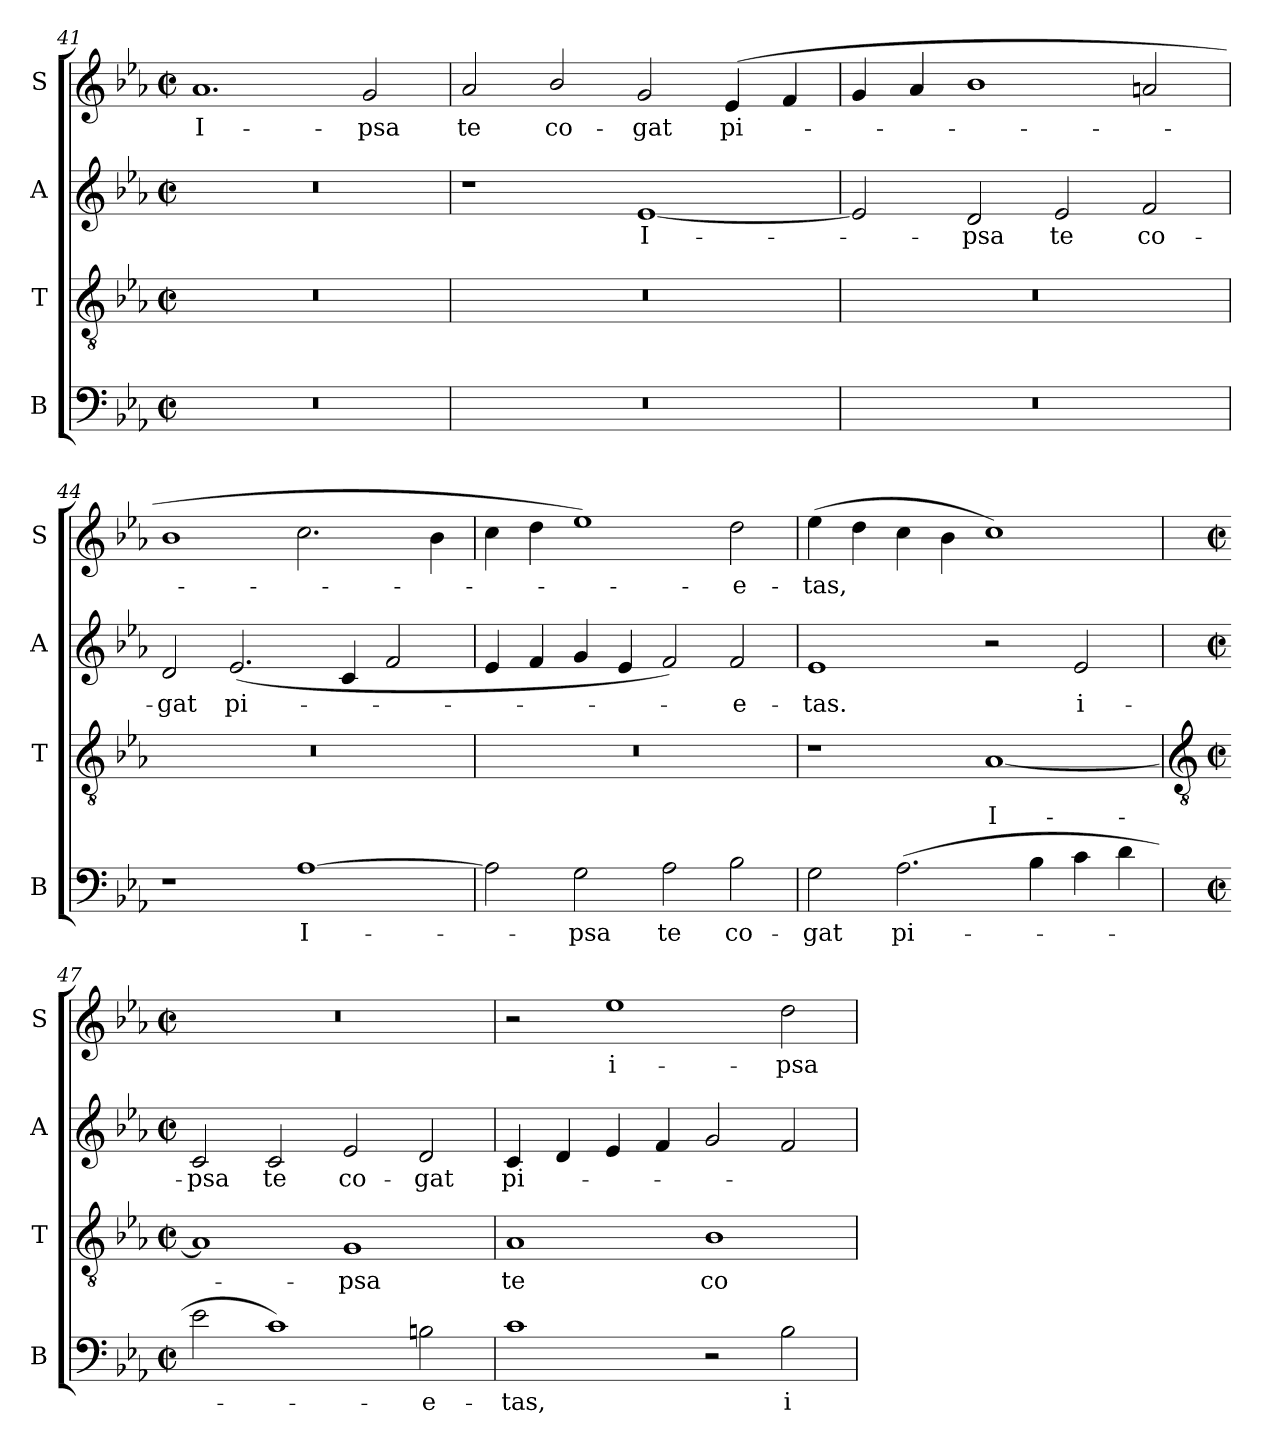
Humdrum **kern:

**kern	**text	**kern	**text	**kern	**text	**kern	**text
*part4	*part4	*part3	*part3	*part2	*part2	*part1	*part1
*staff4	*staff4	*staff3	*staff3	*staff2	*staff2	*staff1	*staff1
*I"B	*	*I"T	*	*I"A	*	*I"S	*
*I'B	*	*I'T	*	*I'A	*	*I'S	*
!!LO:LB:g=z
*clefF4	*	*clefGv2	*	*clefG2	*	*clefG2	*
*k[b-e-a-]	*	*k[b-e-a-]	*	*k[b-e-a-]	*	*k[b-e-a-]	*
*E-:	*	*E-:	*	*E-:	*	*E-:	*
*M4/2	*	*M4/2	*	*M4/2	*	*M4/2	*
*met(c|)	*	*met(c|)	*	*met(c|)	*	*met(c|)	*
=41	=41	=41	=41	=41	=41	=41	=41
!	!	!	!	!	!	!	!LO:LY:b
0r	.	0r	.	0r	.	1.a-	I-
!	!	!	!	!	!	!	!LO:LY:b
.	.	.	.	.	.	2g	-psa
=42	=42	=42	=42	=42	=42	=42	=42
!	!	!	!	!	!	!	!LO:LY:b
0r	.	0r	.	1r	.	2a-	te
!	!	!	!	!	!	!	!LO:LY:b
.	.	.	.	.	.	2b-/	co-
!	!	!	!	!	!LO:LY:b	!	!LO:LY:b
.	.	.	.	[1e-	I-	2g	-gat
!	!	!	!	!	!	!	!LO:LY:b
.	.	.	.	.	.	(>4e-	pi-
.	.	.	.	.	.	4f	.
=43	=43	=43	=43	=43	=43	=43	=43
0r	.	0r	.	2e-]	.	4g	.
.	.	.	.	.	.	4a-	.
!	!	!	!	!	!LO:LY:b	!	!
.	.	.	.	2d	psa	1b-	.
!	!	!	!	!	!LO:LY:b	!	!
.	.	.	.	2e-	te	.	.
!	!	!	!	!	!LO:LY:b	!	!
.	.	.	.	2f	co-	2an	.
=44	=44	=44	=44	=44	=44	=44	=44
!	!	!	!	!	!LO:LY:b	!	!
1r	.	0r	.	2d	-gat	1b-	.
!	!	!	!	!	!LO:LY:b	!	!
.	.	.	.	(<2.e-	pi-	.	.
!	!LO:LY:b	!	!	!	!	!	!
[1A-	I-	.	.	.	.	2.cc	.
.	.	.	.	4c	.	.	.
.	.	.	.	2f	.	.	.
.	.	.	.	.	.	4b-	.
=45	=45	=45	=45	=45	=45	=45	=45
2A-]	.	0r	.	4e-	.	4cc	.
.	.	.	.	4f	.	4dd	.
!	!LO:LY:b	!	!	!	!	!	!
2G	psa	.	.	4g	.	1ee-)	.
.	.	.	.	4e-	.	.	.
!	!LO:LY:b	!	!	!	!	!	!
2A-	te	.	.	2f)	.	.	.
!	!LO:LY:b	!	!	!	!LO:LY:b	!	!LO:LY:b
2B-	co-	.	.	2f	e-	2dd	-e-
=46	=46	=46	=46	=46	=46	=46	=46
!	!LO:LY:b	!	!	!	!LO:LY:b	!	!LO:LY:b
2G	-gat	1r	.	1e-	-tas.	(>4ee-	-tas,
.	.	.	.	.	.	4dd	.
!	!LO:LY:b	!	!	!	!	!	!
(>2.A-	pi-	.	.	.	.	4cc	.
.	.	.	.	.	.	4b-	.
!	!	!	!LO:LY:b	!	!	!	!
.	.	[1A-	I-	2r	.	1cc)	.
4B-	.	.	.	.	.	.	.
!	!	!	!	!	!LO:LY:b	!	!
4c	.	.	.	2e-	i-	.	.
4d	.	.	.	.	.	.	.
!!LO:LB:g=z
=47	=47	=47	=47	=47	=47	=47	=47
*	*	*clefGv2	*	*	*	*	*
*M4/2	*	*M4/2	*	*M4/2	*	*M4/2	*
*met(c|)	*	*met(c|)	*	*met(c|)	*	*met(c|)	*
!	!	!	!	!	!LO:LY:b	!	!
2e-	.	1A-]	.	2c	-psa	0r	.
!	!	!	!	!	!LO:LY:b	!	!
1c)	.	.	.	2c	te	.	.
!	!	!	!LO:LY:b	!	!LO:LY:b	!	!
.	.	1G	psa	2e-	co-	.	.
!	!LO:LY:b	!	!	!	!LO:LY:b	!	!
2Bn	e-	.	.	2d	-gat	.	.
=48	=48	=48	=48	=48	=48	=48	=48
!	!LO:LY:b	!	!LO:LY:b	!	!LO:LY:b	!	!
1c	-tas,	1A-	te	4c	pi-	2r	.
.	.	.	.	4d	.	.	.
!	!	!	!	!	!	!	!LO:LY:b
.	.	.	.	4e-	.	1ee-	i-
.	.	.	.	4f	.	.	.
!	!	!	!LO:LY:b	!	!	!	!
2r	.	1B-	co-	2g	.	.	.
!	!LO:LY:b	!	!	!	!	!	!LO:LY:b
2B-	i-	.	.	2f	.	2dd	-psa
=	=	=	=	=	=	=	=
*-	*-	*-	*-	*-	*-	*-	*-
